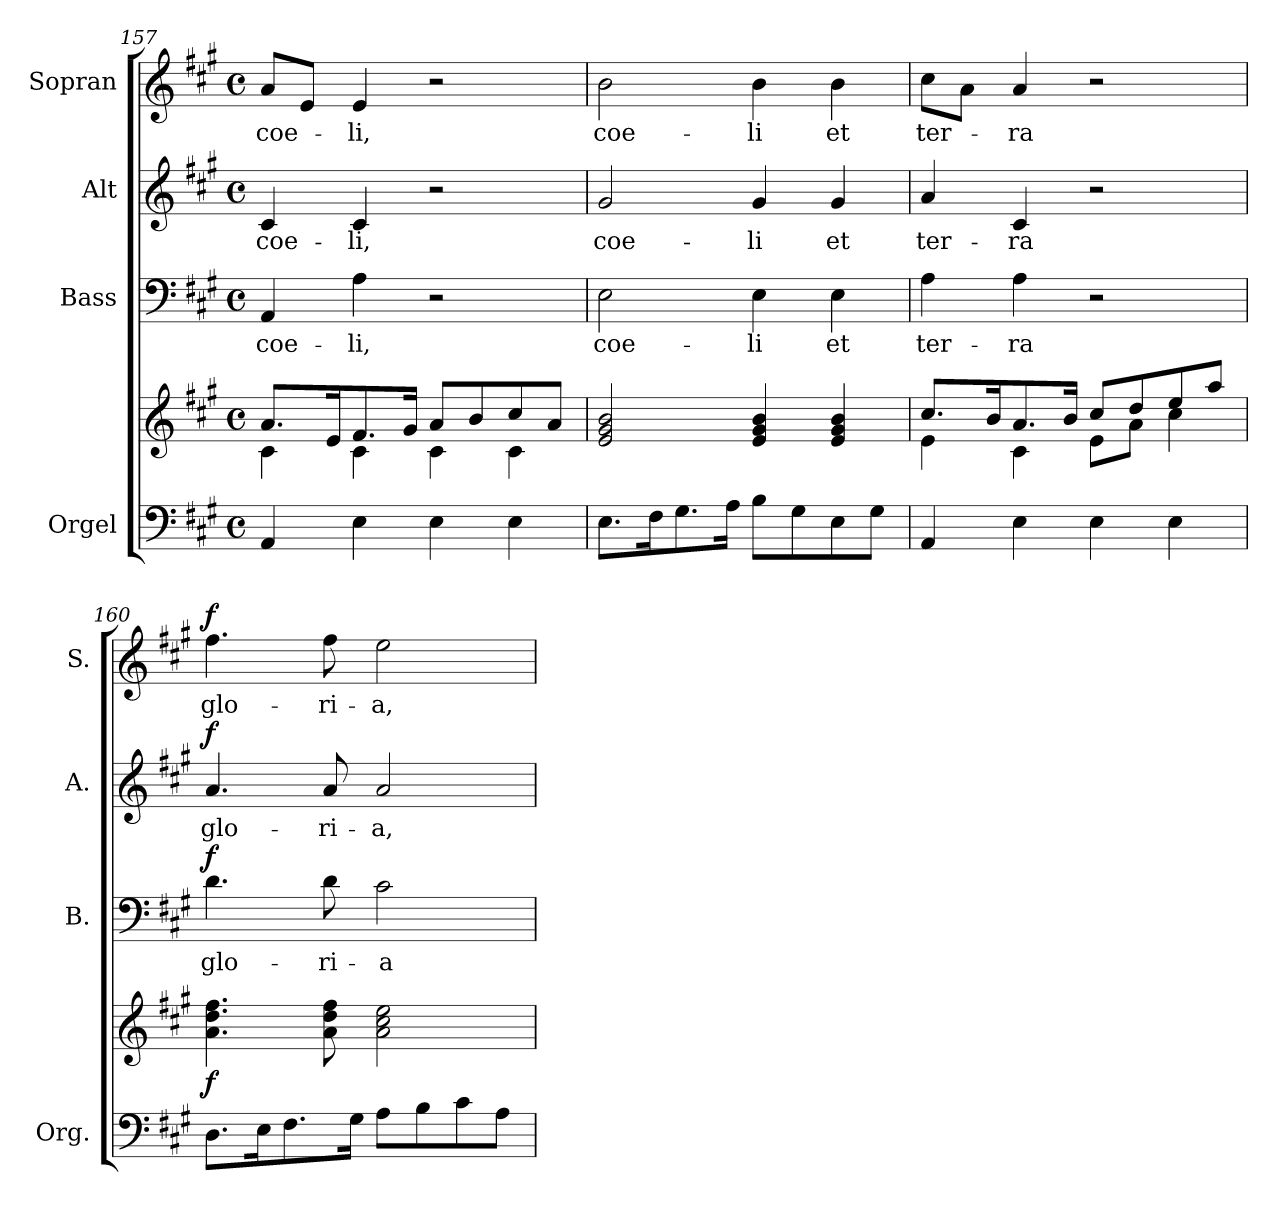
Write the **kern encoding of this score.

**kern	**kern	**dynam	**kern	**text	**dynam	**kern	**text	**dynam	**kern	**text	**dynam
*part4	*part4	*part4	*part3	*part3	*part3	*part2	*part2	*part2	*part1	*part1	*part1
*staff5	*staff4	*staff4/5	*staff3	*staff3	*staff3	*staff2	*staff2	*staff2	*staff1	*staff1	*staff1
*I"Orgel	*	*	*I"Bass	*	*	*I"Alt	*	*	*I"Sopran	*	*
*I'Org.	*	*	*I'B.	*	*	*I'A.	*	*	*I'S.	*	*
*clefF4	*clefG2	*	*clefF4	*	*	*clefG2	*	*	*clefG2	*	*
*k[f#c#g#]	*k[f#c#g#]	*	*k[f#c#g#]	*	*	*k[f#c#g#]	*	*	*k[f#c#g#]	*	*
*A:	*A:	*	*A:	*	*	*A:	*	*	*A:	*	*
*M4/4	*M4/4	*	*M4/4	*	*	*M4/4	*	*	*M4/4	*	*
*met(c)	*met(c)	*	*met(c)	*	*	*met(c)	*	*	*met(c)	*	*
=157	=157	=157	=157	=157	=157	=157	=157	=157	=157	=157	=157
*	*^	*	*	*	*	*	*	*	*	*	*
!	!	!	!	!	!LO:LY:b	!	!	!LO:LY:b	!	!	!LO:LY:b	!
4AA/	8.a/L	4c#\	.	4AA/	coe-	.	4c#/	coe-	.	8a/L	coe-	.
.	.	.	.	.	.	.	.	.	.	8e/J	.	.
.	16e/k	.	.	.	.	.	.	.	.	.	.	.
!	!	!	!	!	!LO:LY:b	!	!	!LO:LY:b	!	!	!LO:LY:b	!
4E\	8.f#/	4c#\	.	4A\	-li,	.	4c#/	-li,	.	4e/	-li,	.
.	16g#/Jk	.	.	.	.	.	.	.	.	.	.	.
4E\	8a/L	4c#\	.	2r	.	.	2r	.	.	2r	.	.
.	8b/	.	.	.	.	.	.	.	.	.	.	.
4E\	8cc#/	4c#\	.	.	.	.	.	.	.	.	.	.
.	8a/J	.	.	.	.	.	.	.	.	.	.	.
*	*v	*v	*	*	*	*	*	*	*	*	*	*
=158	=158	=158	=158	=158	=158	=158	=158	=158	=158	=158	=158
!	!	!	!	!LO:LY:b	!	!	!LO:LY:b	!	!	!LO:LY:b	!
8.E\L	2e/ 2g#/ 2b/	.	2E\	coe-	.	2g#/	coe-	.	2b\	coe-	.
16F#\k	.	.	.	.	.	.	.	.	.	.	.
8.G#\	.	.	.	.	.	.	.	.	.	.	.
16A\Jk	.	.	.	.	.	.	.	.	.	.	.
!	!	!	!	!LO:LY:b	!	!	!LO:LY:b	!	!	!LO:LY:b	!
8B\L	4e/ 4g#/ 4b/	.	4E\	-li	.	4g#/	-li	.	4b\	-li	.
8G#\	.	.	.	.	.	.	.	.	.	.	.
!	!	!	!	!LO:LY:b	!	!	!LO:LY:b	!	!	!LO:LY:b	!
8E\	4e/ 4g#/ 4b/	.	4E\	et	.	4g#/	et	.	4b\	et	.
8G#\J	.	.	.	.	.	.	.	.	.	.	.
!!LO:LB:g=z
=159	=159	=159	=159	=159	=159	=159	=159	=159	=159	=159	=159
*	*^	*	*	*	*	*	*	*	*	*	*
!	!	!	!	!	!LO:LY:b	!	!	!LO:LY:b	!	!	!LO:LY:b	!
4AA/	8.cc#/L	4e\	.	4A\	ter-	.	4a/	ter-	.	8cc#\L	ter-	.
.	.	.	.	.	.	.	.	.	.	8a\J	.	.
.	16b/k	.	.	.	.	.	.	.	.	.	.	.
!	!	!	!	!	!LO:LY:b	!	!	!LO:LY:b	!	!	!LO:LY:b	!
4E\	8.a/	4c#\	.	4A\	-ra	.	4c#/	-ra	.	4a/	-ra	.
.	16b/Jk	.	.	.	.	.	.	.	.	.	.	.
4E\	8cc#/L	8e\L	.	2r	.	.	2r	.	.	2r	.	.
.	8dd/	8a\J	.	.	.	.	.	.	.	.	.	.
4E\	8ee/	4cc#\	.	.	.	.	.	.	.	.	.	.
.	8aa/J	.	.	.	.	.	.	.	.	.	.	.
*	*v	*v	*	*	*	*	*	*	*	*	*	*
=160	=160	=160	=160	=160	=160	=160	=160	=160	=160	=160	=160
!	!	!LO:DY:b	!	!LO:LY:b	!LO:DY:a	!	!LO:LY:b	!LO:DY:a	!	!LO:LY:b	!LO:DY:a
8.D\L	4.a\ 4.dd\ 4.ff#\	f	4.d\	glo-	f	4.a/	glo-	f	4.ff#\	glo-	f
16E\k	.	.	.	.	.	.	.	.	.	.	.
8.F#\	.	.	.	.	.	.	.	.	.	.	.
!	!	!	!	!LO:LY:b	!	!	!LO:LY:b	!	!	!LO:LY:b	!
.	8a\ 8dd\ 8ff#\	.	8d\	-ri-	.	8a/	-ri-	.	8ff#\	-ri-	.
16G#\Jk	.	.	.	.	.	.	.	.	.	.	.
!	!	!	!	!LO:LY:b	!	!	!LO:LY:b	!	!	!LO:LY:b	!
8A\L	2a\ 2cc#\ 2ee\	.	2c#\	-a	.	2a/	-a,	.	2ee\	-a,	.
8B\	.	.	.	.	.	.	.	.	.	.	.
8c#\	.	.	.	.	.	.	.	.	.	.	.
8A\J	.	.	.	.	.	.	.	.	.	.	.
=	=	=	=	=	=	=	=	=	=	=	=
*-	*-	*-	*-	*-	*-	*-	*-	*-	*-	*-	*-
